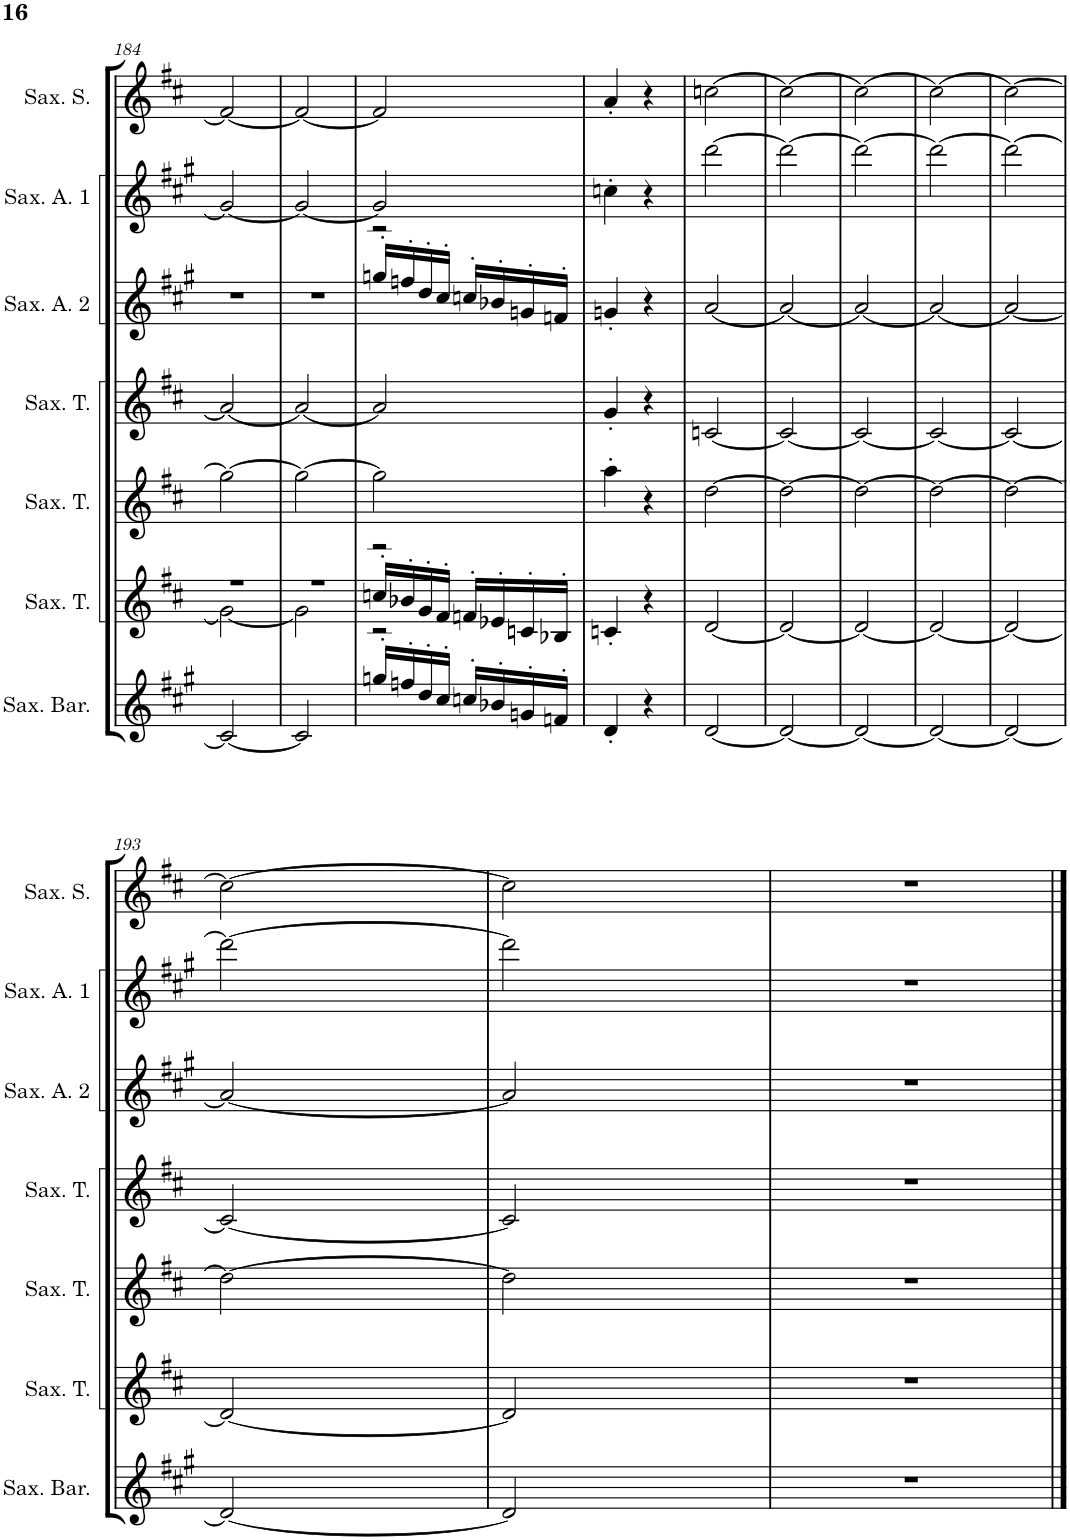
**kern	**kern	**kern	**kern	**kern	**kern	**kern
*part7	*part6	*part5	*part4	*part3	*part2	*part1
*staff7	*staff6	*staff5	*staff4	*staff3	*staff2	*staff1
*I"Saxophone Baryton	*I"Saxophone Ténor	*I"Saxophone Ténor	*I"Saxophone Ténor	*I"Saxophone Alto 2	*I"Saxophone Alto 1	*I"Saxophone Soprano
*I'Sax. Bar.	*I'Sax. T.	*I'Sax. T.	*I'Sax. T.	*I'Sax. A. 2	*I'Sax. A. 1	*I'Sax. S.
!!LO:PB:g=z
*clefG2	*clefG2	*clefG2	*clefG2	*clefG2	*clefG2	*clefG2
*Trd12c21	*Trd8c14	*Trd8c14	*Trd8c14	*Trd5c9	*Trd5c9	*Trd1c2
*k[f#c#g#]	*k[f#c#]	*k[f#c#]	*k[f#c#]	*k[f#c#g#]	*k[f#c#g#]	*k[f#c#]
*M2/4	*M2/4	*M2/4	*M2/4	*M2/4	*M2/4	*M2/4
=184	=184	=184	=184	=184	=184	=184
*	*^	*	*	*	*	*
2c/_	2r	2g\_	2gg\_	2a/_	2r	2g/_	2f/_
=185	=185	=185	=185	=185	=185	=185	=185
2c/]	2r	2g\]	2gg\_	2a/_	2r	2g/_	2f/_
=186	=186	=186	=186	=186	=186	=186	=186
*^	*	*	*	*	*^	*	*
2r	16ggn'/LL	2r	16ccn'/LL	2gg\]	2a/]	2r	16ggn'/LL	2g/]	2f/]
.	16ffn'/	.	16b-X'/	.	.	.	16ffn'/	.	.
.	16dd'/	.	16g'/	.	.	.	16dd'/	.	.
.	16cc#'/JJ	.	16f#'/JJ	.	.	.	16cc#'/JJ	.	.
.	16ccn'/LL	.	16fn'/LL	.	.	.	16ccn'/LL	.	.
.	16b-X'/	.	16e-X'/	.	.	.	16b-X'/	.	.
.	16gn'/	.	16cn'/	.	.	.	16gn'/	.	.
.	16fn'/JJ	.	16B-X'/JJ	.	.	.	16fn'/JJ	.	.
*v	*v	*	*	*	*	*v	*v	*	*
*	*v	*v	*	*	*	*	*
=187	=187	=187	=187	=187	=187	=187
4d'/	4cn'/	4aa'\	4g'/	4gn'/	4ccn'\	4a'/
4r	4r	4r	4r	4r	4r	4r
=188	=188	=188	=188	=188	=188	=188
[2d/	[2d/	[2dd\	[2cn/	[2a/	[2ddd\	[2ccn\
=189	=189	=189	=189	=189	=189	=189
2d/_	2d/_	2dd\_	2c/_	2a/_	2ddd\_	2cc\_
=190	=190	=190	=190	=190	=190	=190
2d/_	2d/_	2dd\_	2c/_	2a/_	2ddd\_	2cc\_
=191	=191	=191	=191	=191	=191	=191
2d/_	2d/_	2dd\_	2c/_	2a/_	2ddd\_	2cc\_
=192	=192	=192	=192	=192	=192	=192
2d/_	2d/_	2dd\_	2c/_	2a/_	2ddd\_	2cc\_
!!LO:LB:g=z
=193	=193	=193	=193	=193	=193	=193
2d/_	2d/_	2dd\_	2c/_	2a/_	2ddd\_	2cc\_
=194	=194	=194	=194	=194	=194	=194
2d/]	2d/]	2dd\]	2c/]	2a/]	2ddd\]	2cc\]
=195	=195	=195	=195	=195	=195	=195
2r	2r	2r	2r	2r	2r	2r
==	==	==	==	==	==	==
*-	*-	*-	*-	*-	*-	*-
